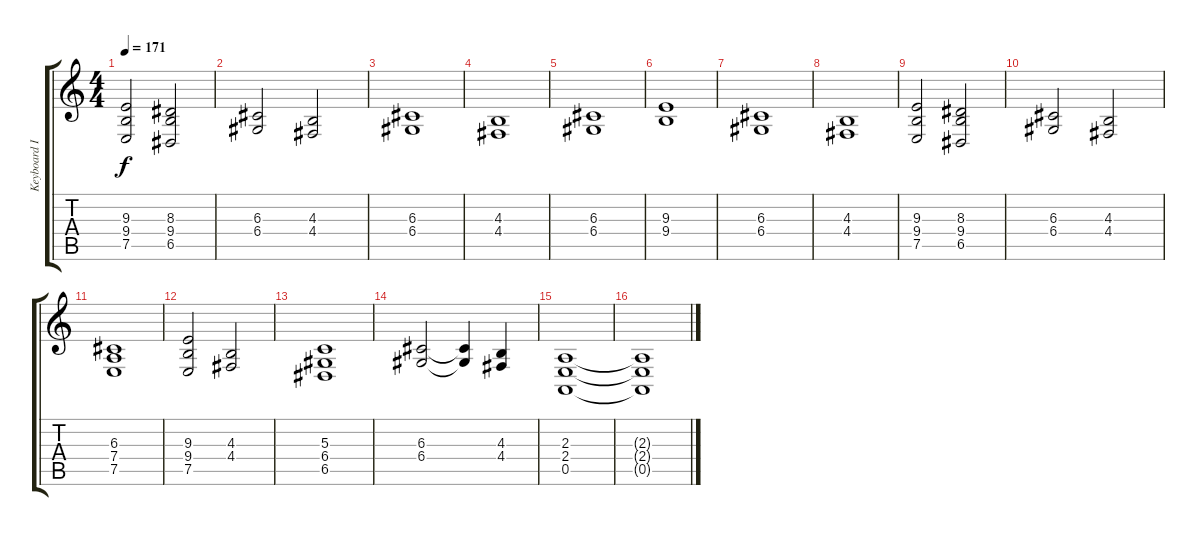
\track ("Keyboard II (Rhythm)" "Keyboard I") {instrument stringensemble1}
\staff {score tabs}
\tuning (E4 B3 G3 D3 A2 E2) {hide}
\ts (4 4)
\tempo 171
\clef g2
\ks c
(9.3 9.4 7.5).2{dy f} (8.3 9.4 6.5).2 |
(6.3 6.4).2 (4.3 4.4).2 |
(6.3 6.4).1 |
(4.3 4.4).1 |
(6.3 6.4).1 |
(9.3 9.4).1 |
(6.3 6.4).1 |
(4.3 4.4).1 |
(9.3 9.4 7.5).2 (8.3 9.4 6.5).2 |
(6.3 6.4).2 (4.3 4.4).2 |
(6.3 7.4 7.5).1 |
(9.3 9.4 7.5).2 (4.3 4.4).2 |
(5.3 6.4 6.5).1 |
(6.3 6.4).2 (6.3{t} 6.4{t}).4 (4.3 4.4).4 |
(2.3 2.4 0.5).1 |
(2.3{t} 2.4{t} 0.5{t}).1
